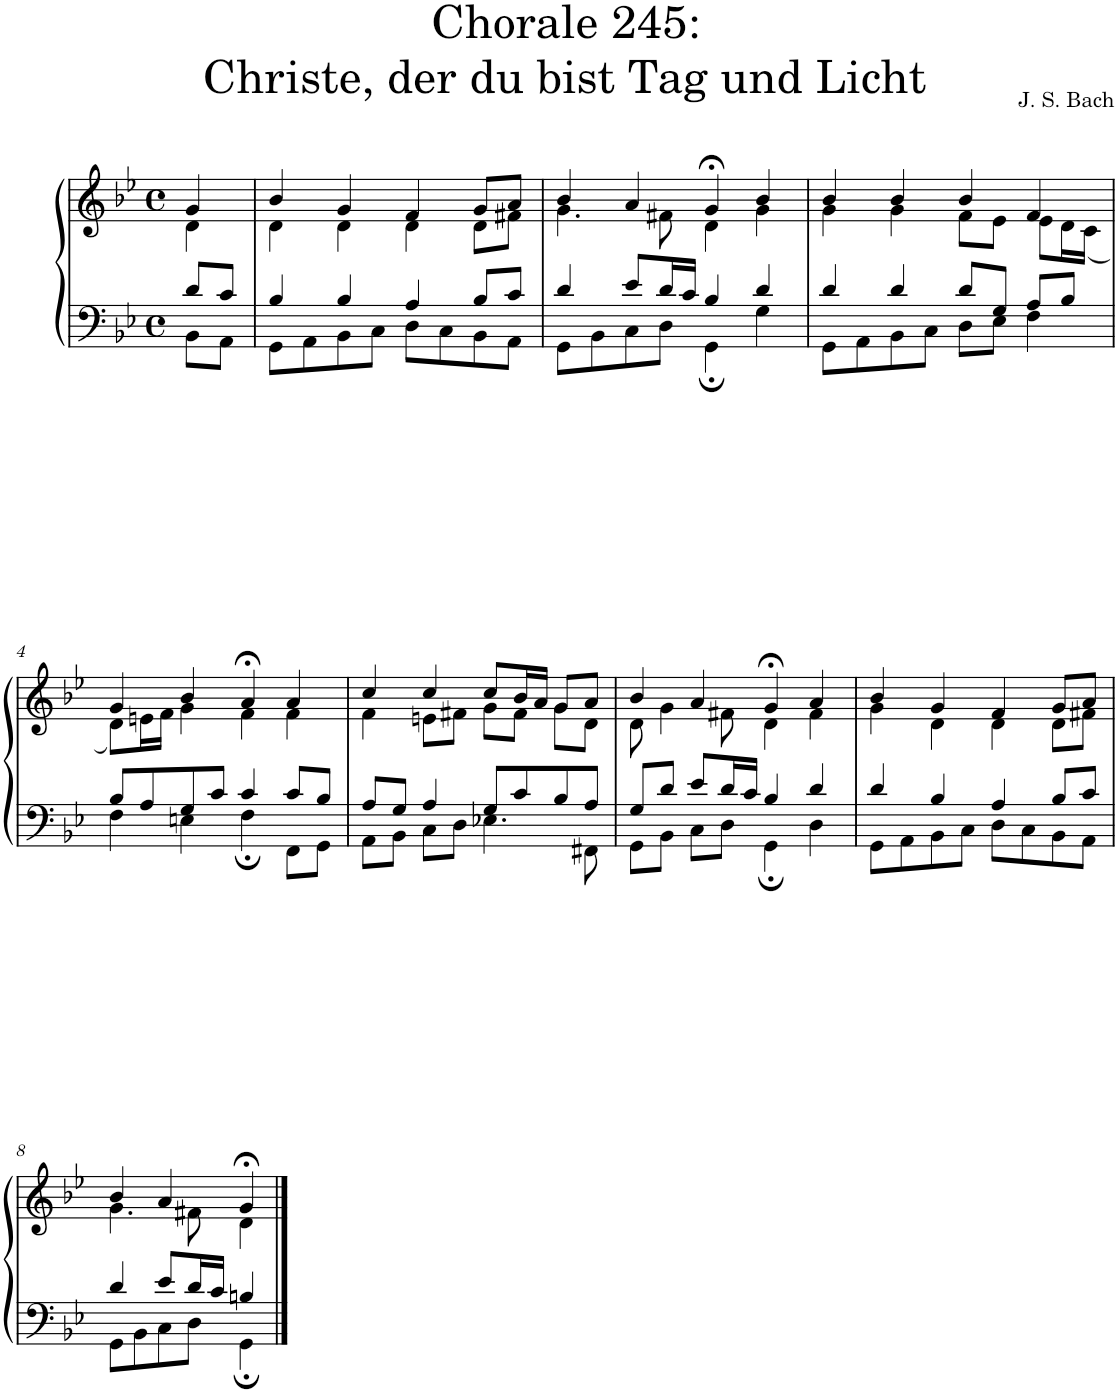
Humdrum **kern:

**kern	**kern
*part1	*part1
*staff2	*staff1
*I"S,A	*
*clefF4	*clefG2
*k[b-e-]	*k[b-e-]
*M4/4	*M4/4
*met(c)	*met(c)
=	=
*^	*^
8d/L	8BB-\L	4g/	4d\
8c/J	8AA\J	.	.
=1	=1	=1	=1
4B-/	8GG\L	4b-/	4d\
.	8AA\	.	.
4B-/	8BB-\	4g/	4d\
.	8C\J	.	.
4A/	8D\L	4f/	4d\
.	8C\	.	.
8B-/L	8BB-\	8g/L	8d\L
8c/J	8AA\J	8a/J	8f#X\J
=2	=2	=2	=2
4d/	8GG\L	4b-/	4.g\
.	8BB-\	.	.
8e-/L	8C\	4a/	.
16d/L	8D\J	.	8f#X\
16c/JJ	.	.	.
4B-/	4GG;\	4g;</	4d\
4d/	4G\	4b-/	4g\
=3	=3	=3	=3
4d/	8GG\L	4b-/	4g\
.	8AA\	.	.
4d/	8BB-\	4b-/	4g\
.	8C\J	.	.
8d/L	8D\L	4b-/	8f\L
8G/J	8E-\J	.	8e-\J
8A/L	4F\	4f/	8e-\L
8B-/J	.	.	16d\L
.	.	.	(<16c\JJ
!!LO:LB:g=z	!!
=4	=4	=4	=4
8B-/L	4F\	4g/	8d\L)
8A/	.	.	16en\L
.	.	.	16f\JJ
8G/	4En\	4b-/	4g\
8c/J	.	.	.
4c/	4F;\	4a;</	4f\
8c/L	8FF\L	4a/	4f\
8B-/J	8GG\J	.	.
=5	=5	=5	=5
8A/L	8AA\L	4cc/	4f\
8G/J	8BB-\J	.	.
4A/	8C\L	4cc/	8en\L
.	8D\J	.	8f#X\J
8G/L	4.E-X\	8cc/L	8g\L
8c/	.	16b-/L	8f#\J
.	.	16a/JJ	.
8B-/	.	8g/L	8g\L
8A/J	8FF#X\	8a/J	8d\J
=6	=6	=6	=6
8G/L	8GG\L	4b-/	8d\
8d/J	8BB-\J	.	4g\
8e-/L	8C\L	4a/	.
16d/L	8D\J	.	8f#X\
16c/JJ	.	.	.
4B-/	4GG;\	4g;</	4d\
4d/	4D\	4a/	4f#\
=7	=7	=7	=7
4d/	8GG\L	4b-/	4g\
.	8AA\	.	.
4B-/	8BB-\	4g/	4d\
.	8C\J	.	.
4A/	8D\L	4f/	4d\
.	8C\	.	.
8B-/L	8BB-\	8g/L	8d\L
8c/J	8AA\J	8a/J	8f#X\J
!!LO:LB:g=z	!!
=8	=8	=8	=8
4d/	8GG\L	4b-/	4.g\
.	8BB-\	.	.
8e-/L	8C\	4a/	.
16d/L	8D\J	.	8f#X\
16c/JJ	.	.	.
4Bn/	4GG;\	4g;</	4d\
*v	*v	*	*
*	*v	*v
==	==
*-	*-
